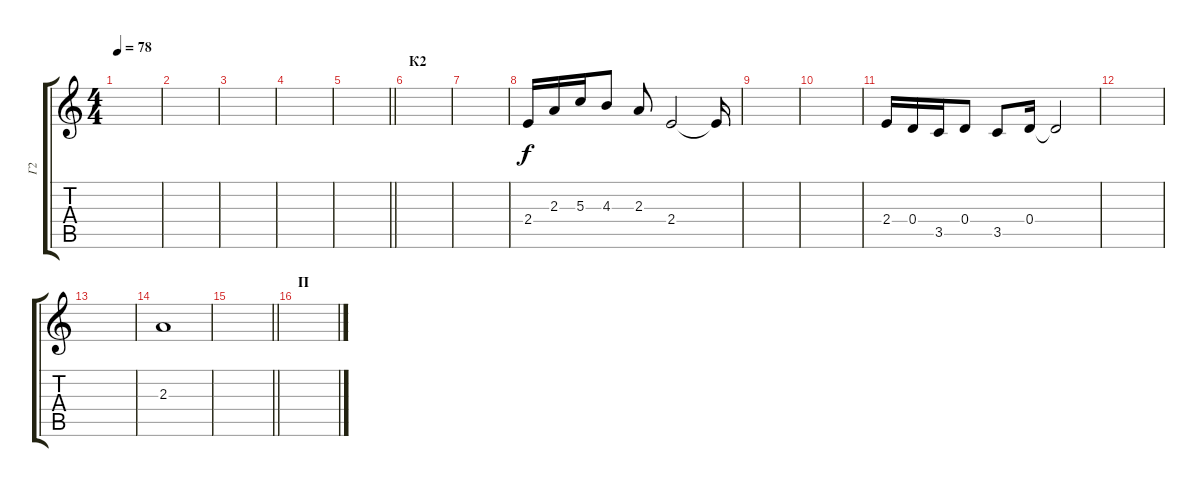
\track ("Г2" "Г2") {instrument acousticguitarnylon}
\staff {score tabs}
\tuning (E4 B3 G3 D3 A2 E2) {hide}
\ts (4 4)
\tempo 78
\clef g2
\ks c
|
|
|
|
\barLineRight lightlight
|
\section ("" "К2")
|
|
2.4.16 2.3.16 5.3.16 4.3.8 2.3.8 2.4.2 2.4{t}.16 |
|
|
2.4.16 0.4.16 3.5.16 0.4.8 3.5.8 0.4.16 0.4{t}.2 |
|
|
2.3.1 |
\barLineRight lightlight
|
\section ("" "П")
